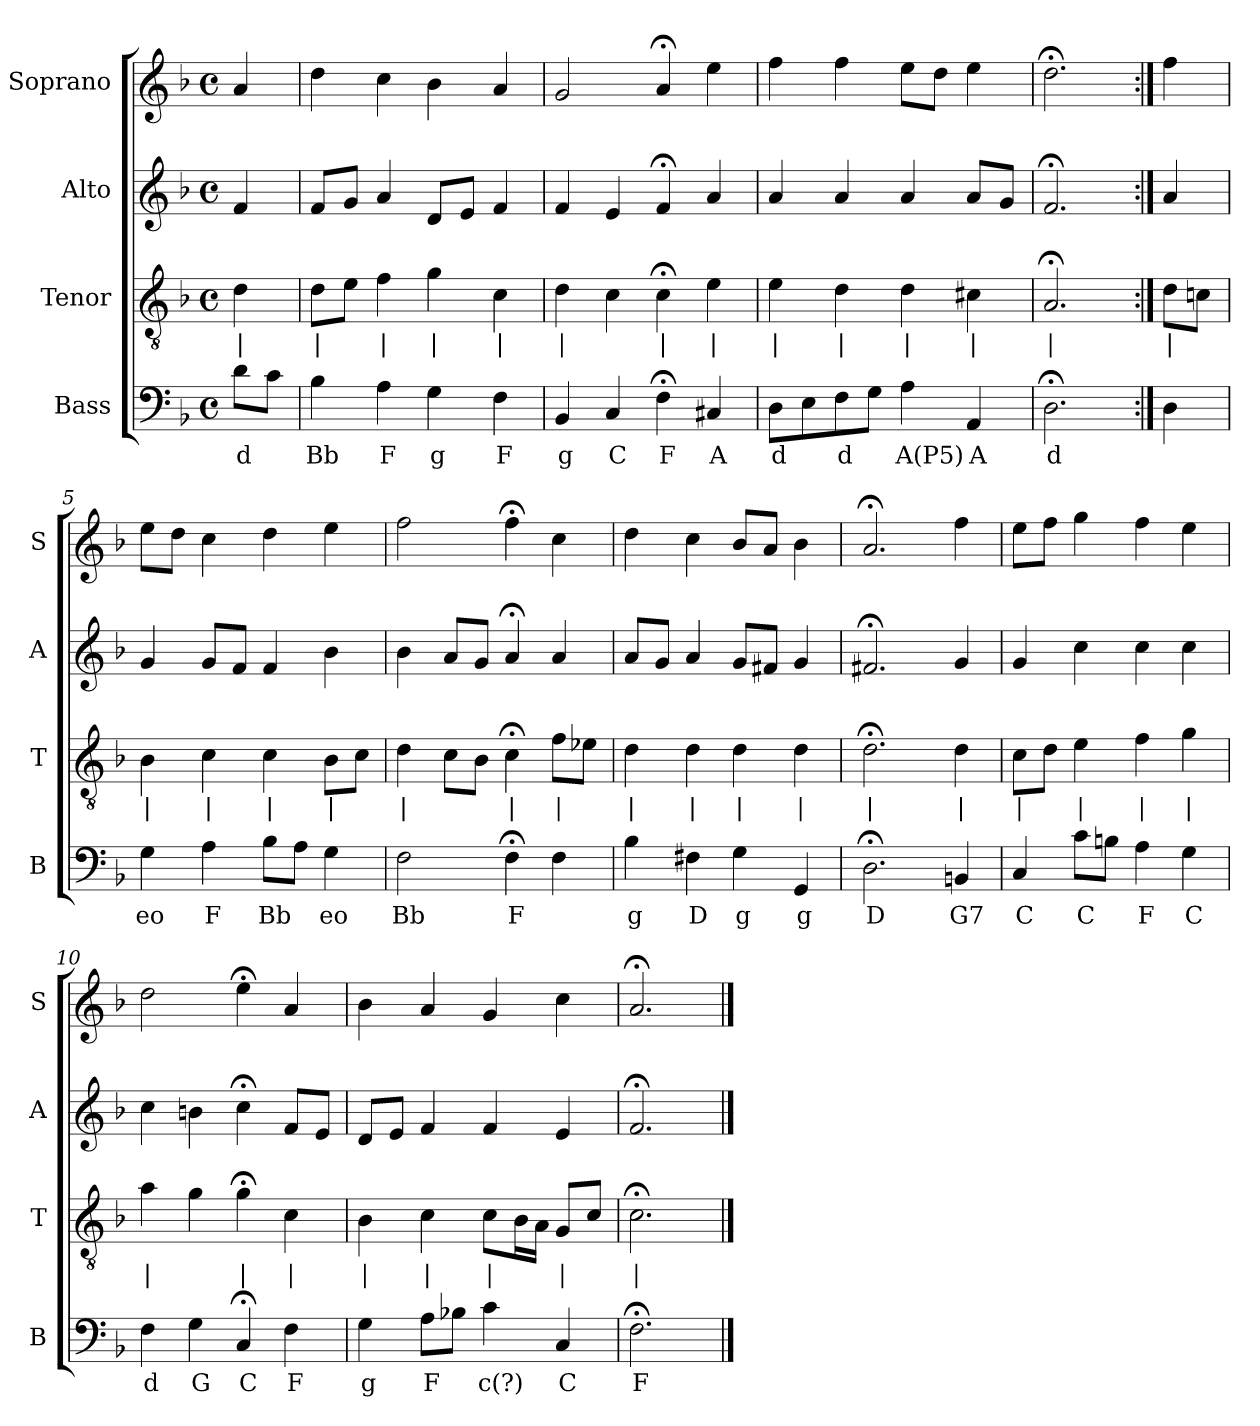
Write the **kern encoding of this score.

**kern	**text	**kern	**text	**kern	**kern
*part4	*part4	*part3	*part3	*part2	*part1
*staff4	*staff4	*staff3	*staff3	*staff2	*staff1
*I"Bass	*	*I"Tenor	*	*I"Alto	*I"Soprano
*I'B	*	*I'T	*	*I'A	*I'S
*clefF4	*	*clefGv2	*	*clefG2	*clefG2
*k[b-]	*	*k[b-]	*	*k[b-]	*k[b-]
*F:	*	*F:	*	*F:	*F:
*M4/4	*	*M4/4	*	*M4/4	*M4/4
*met(c)	*	*met(c)	*	*met(c)	*met(c)
*MM100	*	*MM100	*	*MM100	*MM100
=	=	=	=	=	=
8dL	d	4d	|	4f	4a
8cJ	.	.	.	.	.
=1	=1	=1	=1	=1	=1
4B-	Bb	8dL	|	8fL	4dd
.	.	8eJ	.	8gJ	.
4A	F	4f	|	4a	4cc
4G	g	4g	|	8dL	4b-
.	.	.	.	8eJ	.
4F	F	4c	|	4f	4a
=2	=2	=2	=2	=2	=2
4BB-	g	4d	|	4f	2g
4C	C	4c	.	4e	.
4F;<	F	4c;<	|	4f;<	4a;<
4C#X	A	4e	|	4a	4ee
=3	=3	=3	=3	=3	=3
8DL	d	4e	|	4a	4ff
8E	.	.	.	.	.
8F	d	4d	|	4a	4ff
8GJ	.	.	.	.	.
4A	A(P5)	4d	|	4a	8eeL
.	.	.	.	.	8ddJ
4AA	A	4c#X	|	8aL	4ee
.	.	.	.	8gJ	.
=4	=4	=4	=4	=4	=4
2.D;<	d	2.A;<	|	2.f;<	2.dd;<
=:|!	=:|!	=:|!	=:|!	=:|!	=:|!
4D	.	8dL	|	4a	4ff
.	.	8cnJ	.	.	.
=5	=5	=5	=5	=5	=5
4G	eo	4B-	|	4g	8eeL
.	.	.	.	.	8ddJ
4A	F	4c	|	8gL	4cc
.	.	.	.	8fJ	.
8B-L	Bb	4c	|	4f	4dd
8AJ	.	.	.	.	.
4G	eo	8B-L	|	4b-	4ee
.	.	8cJ	.	.	.
=6	=6	=6	=6	=6	=6
2F	Bb	4d	|	4b-	2ff
.	.	8cL	.	8aL	.
.	.	8B-J	.	8gJ	.
4F;<	F	4c;<	|	4a;<	4ff;<
4F	.	8fL	|	4a	4cc
.	.	8e-XJ	.	.	.
=7	=7	=7	=7	=7	=7
4B-	g	4d	|	8aL	4dd
.	.	.	.	8gJ	.
4F#X	D	4d	|	4a	4cc
4G	g	4d	|	8gL	8b-L
.	.	.	.	8f#XJ	8aJ
4GG	g	4d	|	4g	4b-
=8	=8	=8	=8	=8	=8
2.D;<	D	2.d;<	|	2.f#X;<	2.a;<
4BBn	G7	4d	|	4g	4ff
=9	=9	=9	=9	=9	=9
4C	C	8cL	|	4g	8eeL
.	.	8dJ	.	.	8ffJ
8cL	C	4e	|	4cc	4gg
8BnJ	.	.	.	.	.
4A	F	4f	|	4cc	4ff
4G	C	4g	|	4cc	4ee
=10	=10	=10	=10	=10	=10
4F	d	4a	|	4cc	2dd
4G	G	4g	.	4bn	.
4C;<	C	4g;<	|	4cc;<	4ee;<
4F	F	4c	|	8fL	4a
.	.	.	.	8eJ	.
=11	=11	=11	=11	=11	=11
4G	g	4B-	|	8dL	4b-
.	.	.	.	8eJ	.
8AL	F	4c	|	4f	4a
8B-XJ	.	.	.	.	.
4c	c(?)	8cL	|	4f	4g
.	.	16B-L	.	.	.
.	.	16AJJ	.	.	.
4C	C	8GL	|	4e	4cc
.	.	8cJ	.	.	.
=12	=12	=12	=12	=12	=12
2.F;<	F	2.c;<	|	2.f;<	2.a;<
==	==	==	==	==	==
*-	*-	*-	*-	*-	*-
